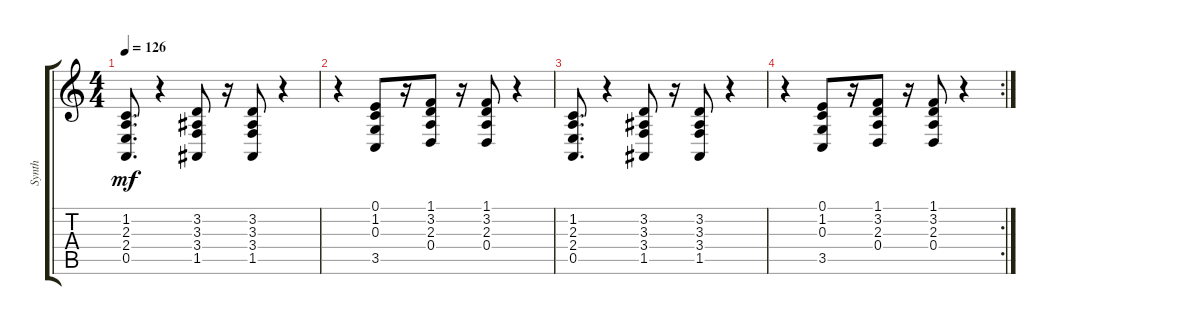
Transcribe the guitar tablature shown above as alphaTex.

\track ("Synth" "Synth") {instrument lead8bassandlead}
\staff {score tabs}
\tuning (E4 B3 G3 D3 A2 E2) {hide}
\ts (4 4)
\tempo 126
\clef g2
\ks c
(1.2 2.3 2.4 0.5).8{d dy mf} r.4 (3.2 3.3 3.4 1.5).8 r.16 (3.2 3.3 3.4 1.5).8 r.4 |
r.4 (0.1 1.2 0.3 3.5).8 r.16 (1.1 3.2 2.3 0.4).8 r.16 (1.1 3.2 2.3 0.4).8 r.4 |
(1.2 2.3 2.4 0.5).8{d} r.4 (3.2 3.3 3.4 1.5).8 r.16 (3.2 3.3 3.4 1.5).8 r.4 |
\rc 2
r.4 (0.1 1.2 0.3 3.5).8 r.16 (1.1 3.2 2.3 0.4).8 r.16 (1.1 3.2 2.3 0.4).8 r.4
